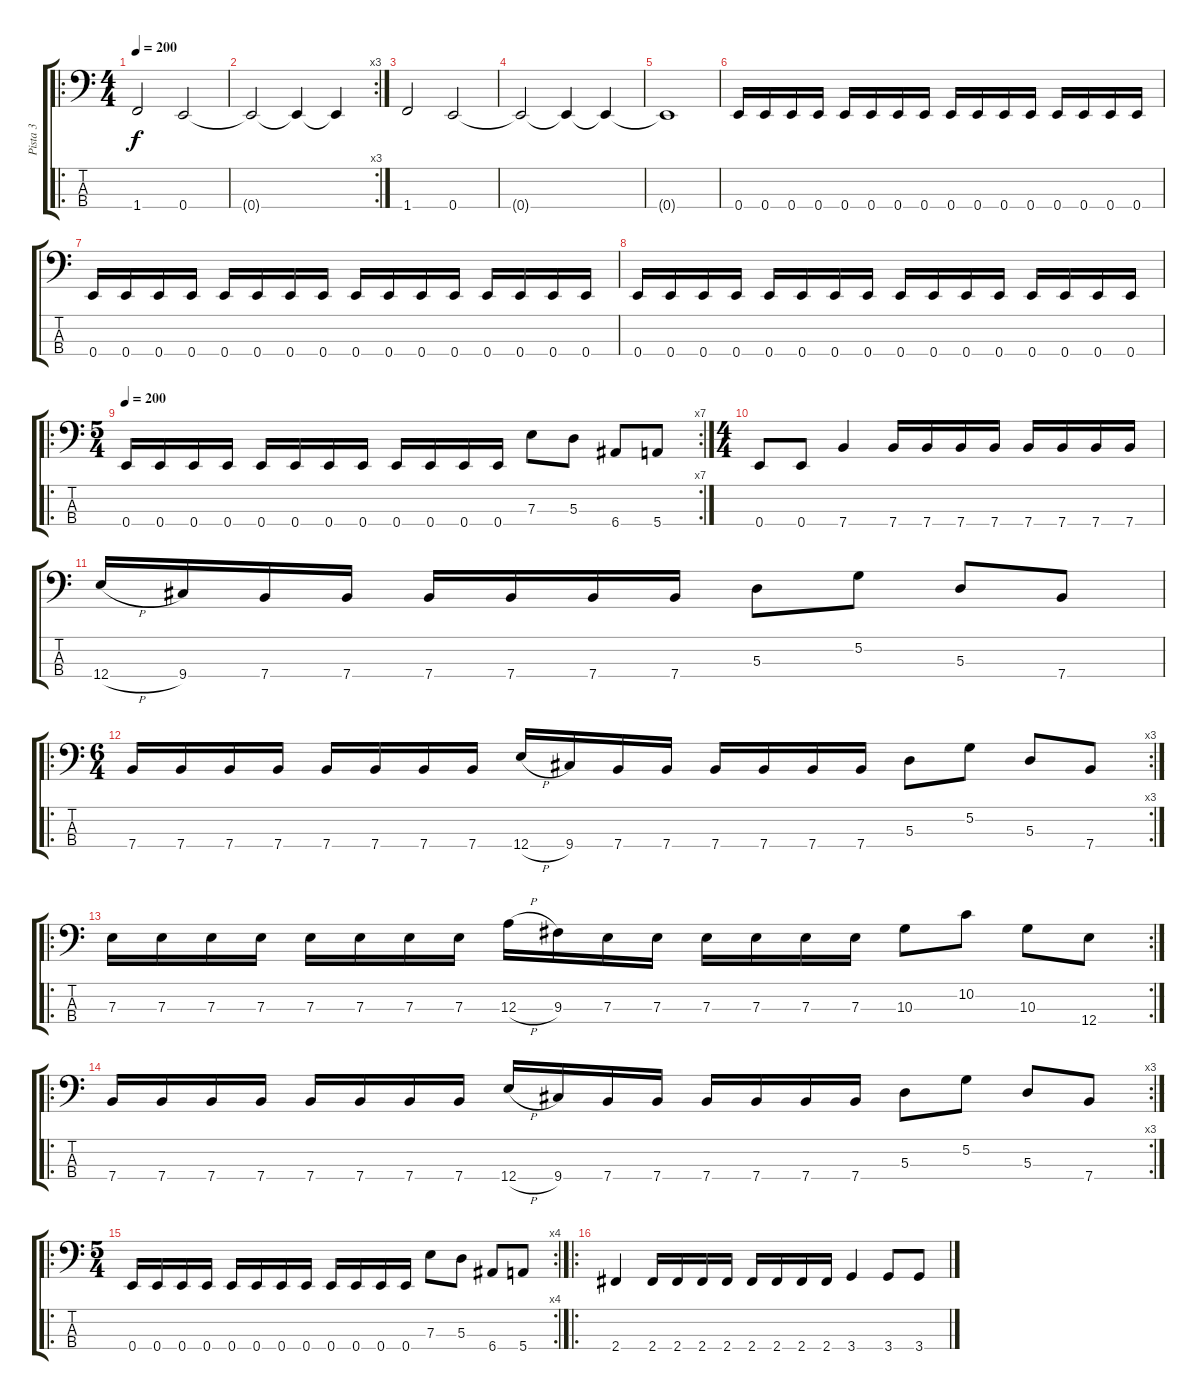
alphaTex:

\track ("Pista 3" "Pista 3") {instrument electricbassfinger}
\staff {score tabs}
\tuning (G2 D2 A1 E1) {hide}
\ro
\ts (4 4)
\tempo 200
\tempo 120
\tempo 200
\clef f4
\ks c
1.4.2{dy f instrument electricbassfinger} 0.4.2 |
\rc 3
0.4{t}.2 0.4{t}.4 0.4{t}.4 |
1.4.2 0.4.2 |
0.4{t}.2 0.4{t}.4 0.4{t}.4 |
0.4{t}.1 |
0.4.16 0.4.16 0.4.16 0.4.16 0.4.16 0.4.16 0.4.16 0.4.16 0.4.16 0.4.16 0.4.16 0.4.16 0.4.16 0.4.16 0.4.16 0.4.16 |
0.4.16 0.4.16 0.4.16 0.4.16 0.4.16 0.4.16 0.4.16 0.4.16 0.4.16 0.4.16 0.4.16 0.4.16 0.4.16 0.4.16 0.4.16 0.4.16 |
0.4.16 0.4.16 0.4.16 0.4.16 0.4.16 0.4.16 0.4.16 0.4.16 0.4.16 0.4.16 0.4.16 0.4.16 0.4.16 0.4.16 0.4.16 0.4.16 |
\ro
\rc 7
\ts (5 4)
\tempo 200
0.4.16 0.4.16 0.4.16 0.4.16 0.4.16 0.4.16 0.4.16 0.4.16 0.4.16 0.4.16 0.4.16 0.4.16 7.3.8 5.3.8 6.4.8 5.4.8 |
\ts (4 4)
0.4.8 0.4.8 7.4.4 7.4.16 7.4.16 7.4.16 7.4.16 7.4.16 7.4.16 7.4.16 7.4.16 |
12.4{h}.16 9.4.16 7.4.16 7.4.16 7.4.16 7.4.16 7.4.16 7.4.16 5.3.8 5.2.8 5.3.8 7.4.8 |
\ro
\rc 3
\ts (6 4)
7.4.16 7.4.16 7.4.16 7.4.16 7.4.16 7.4.16 7.4.16 7.4.16 12.4{h}.16 9.4.16 7.4.16 7.4.16 7.4.16 7.4.16 7.4.16 7.4.16 5.3.8 5.2.8 5.3.8 7.4.8 |
\ro
\rc 2
7.3.16 7.3.16 7.3.16 7.3.16 7.3.16 7.3.16 7.3.16 7.3.16 12.3{h}.16 9.3.16 7.3.16 7.3.16 7.3.16 7.3.16 7.3.16 7.3.16 10.3.8 10.2.8 10.3.8 12.4.8 |
\ro
\rc 3
7.4.16 7.4.16 7.4.16 7.4.16 7.4.16 7.4.16 7.4.16 7.4.16 12.4{h}.16 9.4.16 7.4.16 7.4.16 7.4.16 7.4.16 7.4.16 7.4.16 5.3.8 5.2.8 5.3.8 7.4.8 |
\ro
\rc 4
\ts (5 4)
0.4.16 0.4.16 0.4.16 0.4.16 0.4.16 0.4.16 0.4.16 0.4.16 0.4.16 0.4.16 0.4.16 0.4.16 7.3.8 5.3.8 6.4.8 5.4.8 |
\ro
2.4.4 2.4.16 2.4.16 2.4.16 2.4.16 2.4.16 2.4.16 2.4.16 2.4.16 3.4.4 3.4.8 3.4.8
